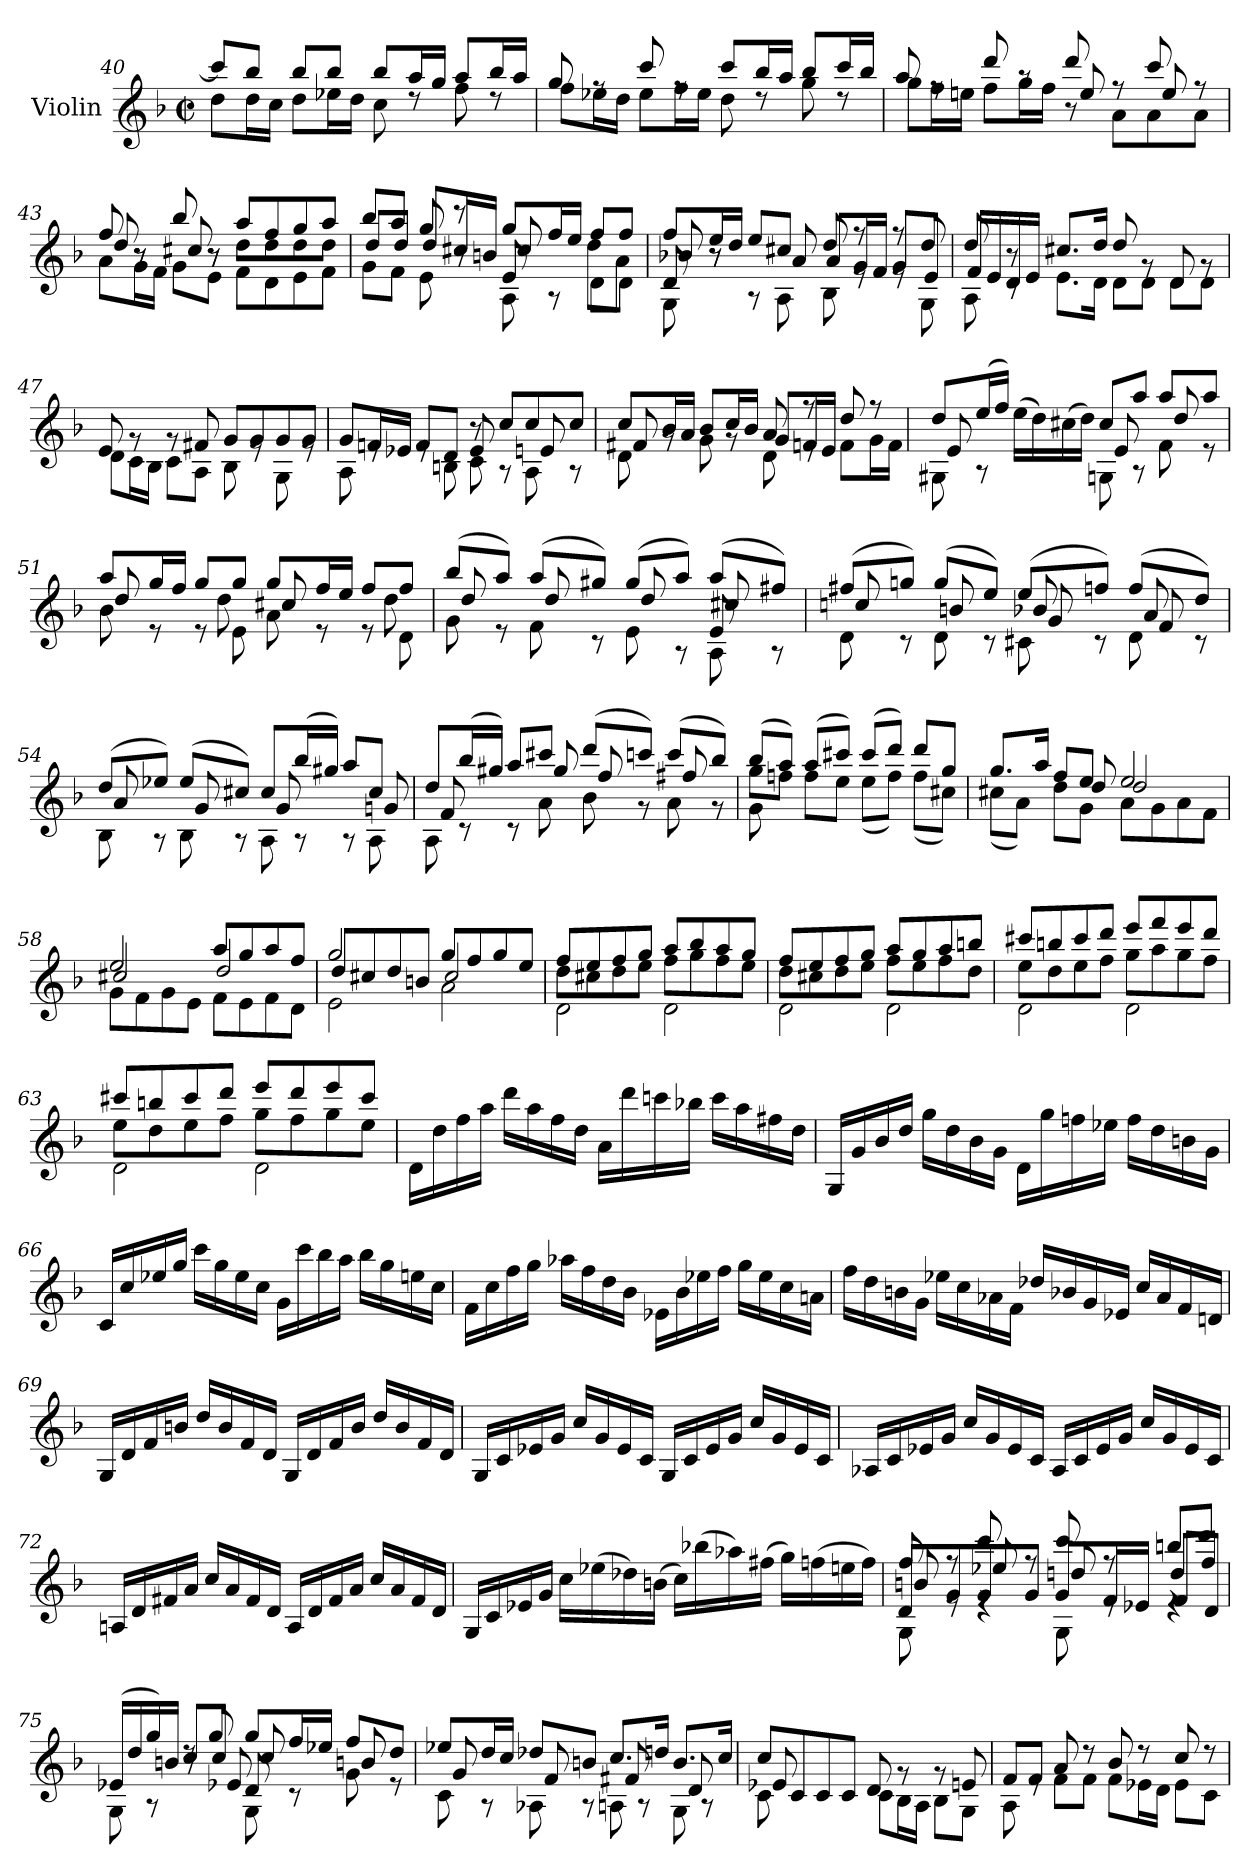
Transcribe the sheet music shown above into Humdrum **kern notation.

**kern
*part1
*staff1
*I"Violin
*I'Vln.
*clefG2
*k[b-]
*M2/2
*met(c|)
=40
*^
8ccc/L]	8dd\L
8bb-/J	16dd\L
.	16cc\JJ
8bb-/L	8dd\L
8bb-/J	16ee-X\L
.	16dd\JJ
8bb-/L	8cc\
16aa/L	8rdd
16gg/JJ	.
8aa/L	8ff\
16bb-/L	8rdd
16aa/JJ	.
!!LO:LB:g=z	!!
=41	=41
8gg/	8ff\L
8rff	16ee-X\L
.	16dd\JJ
8ccc/	8ee-\L
8rff	16ff\L
.	16ee-\JJ
8ccc/L	8dd\
16bb-/L	8rdd
16aa/JJ	.
8bb-/L	8gg\
16ccc/L	8rdd
16bb-/JJ	.
=42	=42
*	*^
8aa/	8gg\L	2ryy
8rff	16ff\L	.
.	16een\JJ	.
8ddd/	8ff\L	.
8raa	16gg\L	.
.	16ff\JJ	.
8ddd/	8r	8ee/
8rff	8a\L	8ryy
8ccc/	8a\	8ee/
8rff	8a\J	8ryy
=43	=43	=43
8ff/	8a\L	8dd/
8r	16g\L	8r
.	16f\JJ	.
8bb-/	8g\L	8cc#X/
8r	8e\J	8r
8aa/L	8f\L	8dd\L
8ff/	8d\	8dd\
8gg/	8e\	8dd\
8aa/J	8f\J	8dd\J
=44	=44	=44
*	*	*^
8bb-/L	8g\L	8dd/L	2ryy
8aa/J	8f\J	8dd/J	.
8gg/	8e\	8dd/L	.
8rccc	8r	16cc#X/L	.
.	.	16bn/JJ	.
8gg/L	8A\	8cc#/	8e/
16ff/L	8r	8ryy	8ryy
16ee/JJ	.	.	.
8ff/L	8d\L	8dd\L	4ryy
8ff/J	8d\J	8a\J	.
!!LO:LB:g=z	!!	!!	!!
=45	=45	=45	=45
8ff/L	8G\	8b-X/	8d/
16ee/L	8r	8ryy	8r
16dd/JJ	.	.	.
8ee/L	8r	8ryy	4ryy
8cc#X/J	8A\	8a/	.
8dd/	8B-\	8a/L	2ryy
8rff	8re	16g/L	.
.	.	16f/JJ	.
8rff	8re	8g/L	.
8dd/	8G\	8e/J	.
*	*	*v	*v
=46	=46	=46
8dd/	8A\	16f/LL
.	.	16e/
8r	8rc	16d/
.	.	16e/JJ
8.cc#X/L	8.e\L	4ryy
16dd/Jk	16d\Jk	.
8dd/	8d\L	2ryy
8rg	8d\J	.
8d/	8d\L	.
8rg	8d\J	.
*	*v	*v
=47	=47
8e/	8d\L
8rg	16c\L
.	16B-\JJ
8rg	8c\L
8f#X/	8A\J
8g/L	8B-\
8g/	8re
8g/	8G\
8g/J	8re
=48	=48
*	*^
8g/L	8A\	2ryy
16fn/L	8re	.
16e-X/JJ	.	.
8f/L	8re	.
8d/J	8Bn\	.
8r	8c\	8e-/
8cc/L	8r	8ryy
8cc/	8A\	8en/
8cc/J	8r	8ryy
!!LO:LB:g=z	!!	!!
=49	=49	=49
8cc/L	8d\	8f#X/
16b-/L	8rg	8ryy
16a/JJ	.	.
8b-/L	8g\	4ryy
16cc/L	8rg	.
16b-/JJ	.	.
8a/	8d\	8g/L
8rff	8re	16fn/L
.	.	16e/JJ
8dd/	8f\L	4ryy
8r	16g\L	.
.	16f\JJ	.
=50	=50	=50
8dd/L	8G#X\	8e/
(16ee/L	8r	8ryy
16ff/JJ)	.	.
(>16ee\LL	4ryy	4ryy
16dd\)	.	.
(>16cc#X\	.	.
16dd\JJ)	.	.
8cc#/L	8Gn\	8e/
8aa/J	8r	8ryy
8aa/L	8f\	8dd/
8aa/J	8r	8ryy
=51	=51	=51
8aa/L	8b-\	8dd/
16gg/L	8r	8ryy
16ff/JJ	.	.
8gg/L	8r	8ryy
8gg/J	8e\	8dd\
8gg/L	8a\	8cc#X/
16ff/L	8r	8ryy
16ee/JJ	.	.
8ff/L	8r	8ryy
8ff/J	8d\	8dd\
=52	=52	=52
*	*	*^
(8bb-/L	8g\	8dd/	2ryy
8aa/J)	8r	8ryy	.
(8aa/L	8f\	8dd/	.
8gg#X/J)	8r	8ryy	.
(8gg#/L	8e\	8dd/	4ryy
8aa/J)	8r	8ryy	.
(8aa/L	8A\	8cc#X/	8e/
8ff#X/J)	8r	8ryy	8ryy
!!LO:LB:g=z	!!	!!	!!
=53	=53	=53	=53
(8ff#X/L	8d\	8ccn/	2ryy
8ggn/J)	8r	8ryy	.
(8gg/L	8d\	8bn/	.
8ee/J)	8r	8ryy	.
(8ee/L	8c#X\	8b-X/	8g/
8ffn/J)	8r	8ryy	8ryy
(8ff/L	8d\	8a/	8f/
8dd/J)	8r	8ryy	8ryy
*	*	*v	*v
=54	=54	=54
(8dd/L	8B-\	8a/
8ee-X/J)	8r	8ryy
(8ee-/L	8B-\	8g/
8cc#X/J)	8r	8ryy
8cc#/L	8A\	8g/
(16bb-/L	8r	8ryy
16gg#X/JJ)	.	.
8aa/L	8r	8ryy
8cc#/J	8A\	8gn/
=55	=55	=55
8dd/L	8A\	8f/
(16bb-/L	8r	8ryy
16gg#X/JJ)	.	.
8aa/L	8r	8ryy
8ccc#X/J	8a\	8gg#/
(8ddd/L	8b-\	8ff/
8cccn/J)	8r	8ryy
(8ccc/L	8a\	8ff#X/
8bb-/J)	8r	8ryy
=56	=56	=56
(8bb-/L	8gg\L	8g\
8aa/J)	8ffn\J	8ryy
(8aa/L	8ff\L	4ryy
8ccc#X/J)	8ee\J	.
(8ccc#/L	(8ee\L	2ryy
8ddd/J)	8ff\J)	.
8ddd/L	(8ff\L	.
8gg/J	8cc#X\J)	.
!!LO:PB:g=z	!!	!!
=57	=57	=57
8.gg/L	(8cc#X\L	4ryy
.	8a\J)	.
16aa/Jk	.	.
8ff/L	8dd\L	8ryy
8ee/J	8g\J	8dd/
2ee/	8a\L	2dd/
.	8g\	.
.	8a\	.
.	8f\J	.
=58	=58	=58
2ee/	8g\L	2cc#X/
.	8f\	.
.	8g\	.
.	8e\J	.
8aa/L	8f\L	2dd/
8gg/	8e\	.
8aa/	8f\	.
8ff/J	8d\J	.
=59	=59	=59
2gg/	2e\	8dd/L
.	.	8cc#X/
.	.	8dd/
.	.	8bn/J
8gg/L	2a\	2cc#/
8ff/	.	.
8gg/	.	.
8ee/J	.	.
=60	=60	=60
8ff/L	8dd\L	2d\
8ee/	8cc#X\	.
8ff/	8dd\	.
8gg/J	8ee\J	.
8aa/L	8ff\L	2d\
8bb-/	8gg\	.
8aa/	8ff\	.
8gg/J	8ee\J	.
=61	=61	=61
8ff/L	8dd\L	2d\
8ee/	8cc#X\	.
8ff/	8dd\	.
8gg/J	8ee\J	.
8aa/L	8ff\L	2d\
8gg/	8ee\	.
8aa/	8ff\	.
8bbn/J	8dd\J	.
!!LO:LB:g=z	!!	!!
=62	=62	=62
8ccc#X/L	8ee\L	2d\
8bbn/	8dd\	.
8ccc#/	8ee\	.
8ddd/J	8ff\J	.
8eee/L	8gg\L	2d\
8fff/	8aa\	.
8eee/	8gg\	.
8ddd/J	8ff\J	.
=63	=63	=63
8ccc#X/L	8ee\L	2d\
8bbn/	8dd\	.
8ccc#/	8ee\	.
8ddd/J	8ff\J	.
8eee/L	8gg\L	2d\
8ddd/	8ff\	.
8eee/	8gg\	.
8ccc#/J	8ee\J	.
*v	*v	*v
=64
16d\LL
16dd\
16ff\
16aa\JJ
16ddd\LL
16aa\
16ff\
16dd\JJ
16a\LL
16ddd\
16cccn\
16bb-X\JJ
16ccc\LL
16aa\
16ff#X\
16dd\JJ
=65
16G/LL
16g/
16b-/
16dd/JJ
16gg\LL
16dd\
16b-\
16g\JJ
16d\LL
16gg\
16ffn\
16ee-X\JJ
16ff\LL
16dd\
16bn\
16g\JJ
!!LO:LB:g=z
=66
16c/LL
16cc/
16ee-X/
16gg/JJ
16ccc\LL
16gg\
16ee-\
16cc\JJ
16g\LL
16ccc\
16bb-\
16aa\JJ
16bb-\LL
16gg\
16een\
16cc\JJ
=67
16f\LL
16cc\
16ff\
16gg\JJ
16aa-X\LL
16ff\
16dd\
16b-\JJ
16e-X\LL
16b-\
16ee-X\
16ff\JJ
16gg\LL
16ee-\
16cc\
16an\JJ
=68
16ff\LL
16dd\
16bn\
16g\JJ
16ee-X\LL
16cc\
16a-X\
16f\JJ
16dd-X/LL
16b-X/
16g/
16e-X/JJ
16cc/LL
16a-/
16f/
16dn/JJ
!!LO:LB:g=z
=69
16G/LL
16d/
16f/
16bn/JJ
16dd/LL
16b/
16f/
16d/JJ
16G/LL
16d/
16f/
16b/JJ
16dd/LL
16b/
16f/
16d/JJ
=70
16G/LL
16c/
16e-X/
16g/JJ
16cc/LL
16g/
16e-/
16c/JJ
16G/LL
16c/
16e-/
16g/JJ
16cc/LL
16g/
16e-/
16c/JJ
=71
16A-X/LL
16c/
16e-X/
16g/JJ
16cc/LL
16g/
16e-/
16c/JJ
16A-/LL
16c/
16e-/
16g/JJ
16cc/LL
16g/
16e-/
16c/JJ
!!LO:LB:g=z
=72
16An/LL
16d/
16f#X/
16a/JJ
16cc/LL
16a/
16f#/
16d/JJ
16A/LL
16d/
16f#/
16a/JJ
16cc/LL
16a/
16f#/
16d/JJ
=73
16G/LL
16c/
16e-X/
16g/JJ
16cc\LL
(16ee-X\
16dd-X\)
(16bn\JJ
16cc\LL)
(16bb-X\
16aa-X\)
(16ff#X\JJ
16gg\LL)
(16ffn\
16een\
16ff\JJ)
=74
*^
*	*^
*	*	*^
8ff/	8G\	8bn/	8d/L
8rff	8re	8ryy	8g/
8ccc/	4re	8ee-X/	8g/
8rff	.	8ryy	8g/J
8ccc/	8G\	8ddn/	8g/L
8rff	8re	8rddyy	16f/L
.	.	.	16e-X/JJ
8bbn/L	4re	8dd/L	8f/L
8ddd/J	.	8ff/J	8d/J
!!LO:LB:g=z	!!	!!	!!
=75	=75	=75	=75
(16e-X/LL	8G\	4ryy	4ryy
16dd/	.	.	.
16gg/)	8r	.	.
16bn/JJ	.	.	.
8rdd	8r	8cc/L	8ryy
8gg/	8ryy	8cc/J	8e-X/
8gg/L	8G\	8cc/	8d/
16ff/L	8r	8ryy	8ryy
16ee-X/JJ	.	.	.
8ff/L	8g\	8bn/	4ryy
8dd/J	8r	8ryy	.
*	*	*v	*v
=76	=76	=76
8ee-X/L	8c\	8g/
16dd/L	8r	8ryy
16cc/JJ	.	.
8dd-X/L	8A-X\	8f/
8bn/J	8r	8ryy
8.cc/L	8An\	8f#X/
.	8r	8ryy
16ddn/Jk	.	.
8.b/L	8G\	8d/
.	8r	8ryy
16cc/Jk	.	.
=77	=77	=77
8cc/L	8c\	8e-X/
8c/	8ryy	8ryy
8c/	4ryy	4ryy
8c/J	.	.
8d/	8c\L	2ryy
8rg	16B-\L	.
.	16A\JJ	.
8rg	8B-\L	.
8en/	8G\J	.
*	*v	*v
!!LO:LB:g=z
=78	=78
8f/L	8A\
8f/J	8re
8a/	8f\L
8r	8f\J
8b-/	8f\L
8r	16e-X\L
.	16d\JJ
8cc/	8e-\L
8r	8c\J
*v	*v
=
*-
